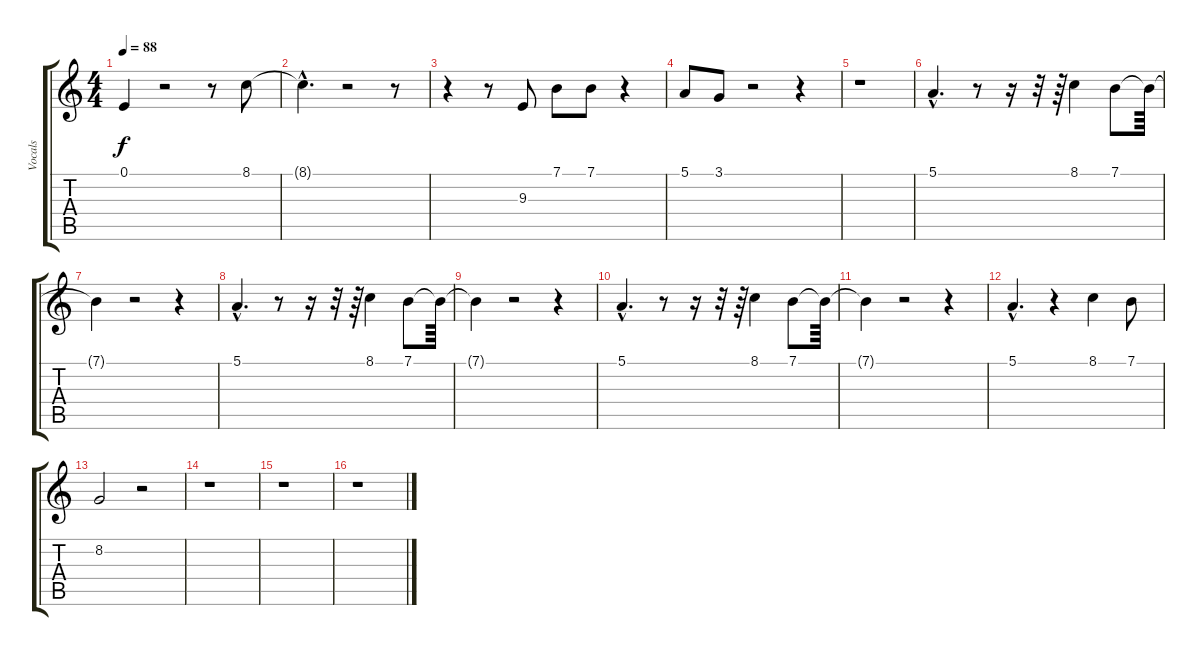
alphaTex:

\track ("Vocals" "Vocals") {instrument viola}
\staff {score tabs}
\tuning (E4 B3 G3 D3 A2 E2) {hide}
\ts (4 4)
\tempo 88
\clef g2
\ks c
0.1{t}.4{dy f} r.2 r.8 8.1.8 |
8.1{hac t}.4{d} r.2 r.8 |
r.4 r.8 9.3.8 7.1.8 7.1.8 r.4 |
5.1.8 3.1.8 r.2 r.4 |
r.1 |
5.1{hac}.4{d} r.8 r.16 r.32 r.64 8.1.4 7.1.8 7.1{t}.64 |
7.1{t}.4 r.2 r.4 |
5.1{hac}.4{d} r.8 r.16 r.32 r.64 8.1.4 7.1.8 7.1{t}.64 |
7.1{t}.4 r.2 r.4 |
5.1{hac}.4{d} r.8 r.16 r.32 r.64 8.1.4 7.1.8 7.1{t}.64 |
7.1{t}.4 r.2 r.4 |
5.1{hac}.4{d} r.4 8.1.4 7.1.8 |
8.2.2 r.2 |
r.1 |
r.1 |
r.1
